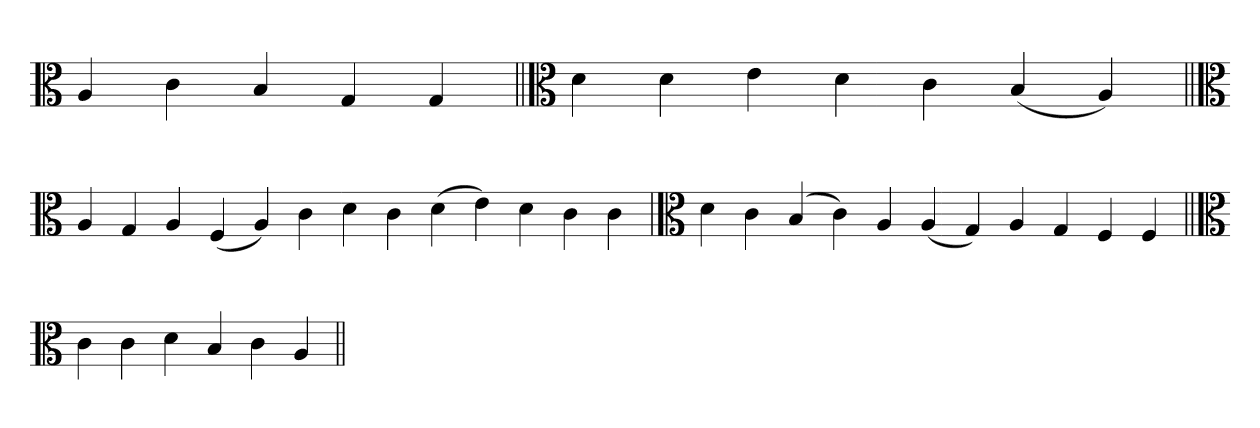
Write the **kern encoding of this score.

**kern
*part1
*staff1
*clefC3
=
4A
4c
4B
4G
4G
=||
*clefC3
4d
4d
4e
4d
4c
(4B
4A)
=||
*clefC3
4A
4G
4A
(4F
4A)
4c
4d
4c
(4d
4e)
4d
4c
4c
='
*clefC3
4d
4c
(4B
4c)
4A
(4A
4G)
4A
4G
4F
4F
=||
*clefC3
4c
4c
4d
4B
4c
4A
=||
*-
